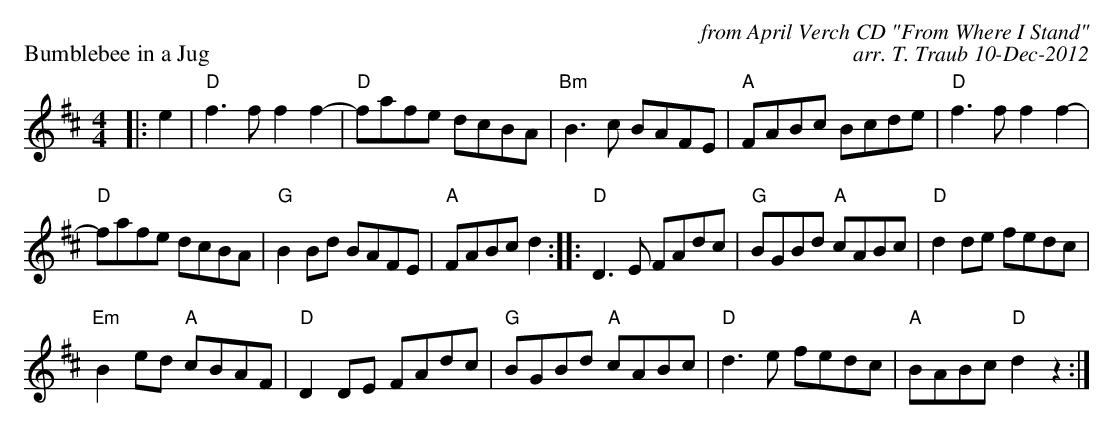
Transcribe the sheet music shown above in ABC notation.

X:1
P: Bumblebee in a Jug
C: from April Verch CD "From Where I Stand"
C: arr. T. Traub 10-Dec-2012
M: 4/4
K: D
L: 1/8
|: e2|"D"f3 f f2 f2-|"D"fafe dcBA|"Bm"B3 c BAFE |"A"FABc Bcde|"D"f3 f f2 f2-|
"D"fafe dcBA|"G"B2 Bd BAFE|"A"FABc d2 :||: "D"D3 E FAdc|"G"BGBd "A"cABc|"D"d2 de fedc|
"Em"B2 ed "A"cBAF|"D"D2 DE FAdc|"G"BGBd "A"cABc|"D"d3 e fedc|"A"BABc "D"d2 z2 :|
